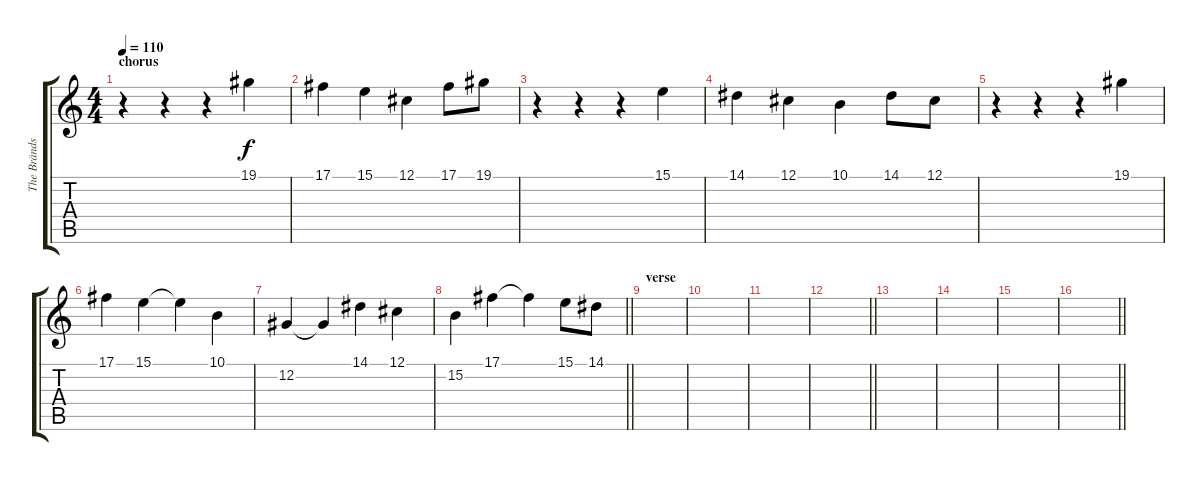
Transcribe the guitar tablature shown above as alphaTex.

\track ("The Brändström #2" "The Bränds") {instrument pad1newage}
\staff {score tabs}
\tuning (Db4 Ab3 E3 B2 Gb2 Db2) {hide}
\ts (4 4)
\section ("" "chorus")
\tempo 110
\clef g2
\ks c
r.4{dy f} r.4 r.4 19.1.4 |
17.1.4 15.1.4 12.1.4 17.1.8 19.1.8 |
r.4 r.4 r.4 15.1.4 |
14.1.4 12.1.4 10.1.4 14.1.8 12.1.8 |
r.4 r.4 r.4 19.1.4 |
17.1.4 15.1.4 15.1{t}.4 10.1.4 |
12.2.4 12.2{t}.4 14.1.4 12.1.4 |
\barLineRight lightlight
15.2.4 17.1.4 17.1{t}.4 15.1.8 14.1.8 |
\section ("" "verse")
|
|
|
\barLineRight lightlight
|
\section ("" "")
|
|
|
\barLineRight lightlight
